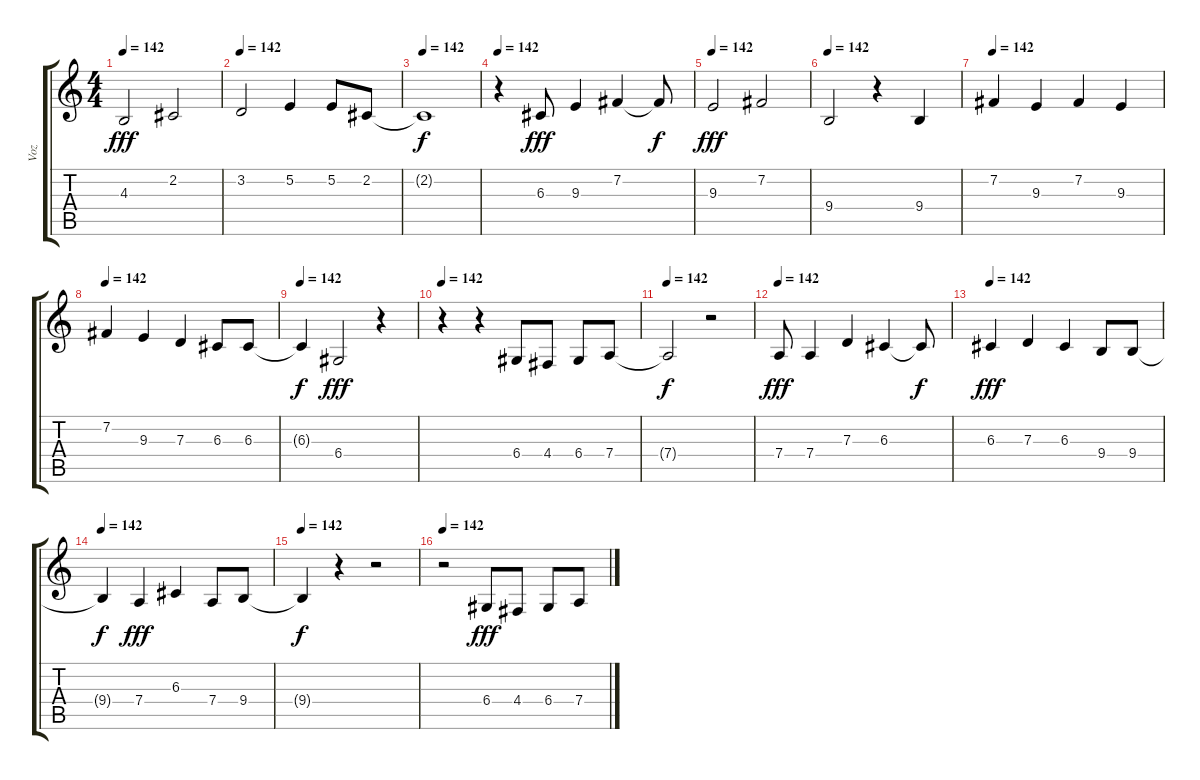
\track ("Voz" "Voz") {instrument lead1square}
\staff {score tabs}
\tuning (E4 B3 G3 D3 A2 E2) {hide}
\ts (4 4)
\tempo 142
\clef g2
\ks c
4.3.2{dy fff} 2.2.2 |
\tempo 142
3.2.2 5.2.4 5.2.8 2.2.8 |
\tempo 142
2.2{t}.1{dy f} |
\tempo 142
r.4 6.3.8{dy fff} 9.3.4 7.2.4 7.2{t}.8{dy f} |
\tempo 142
9.3.2{dy fff} 7.2.2 |
\tempo 142
9.4.2 r.4 9.4.4 |
\tempo 142
7.2.4 9.3.4 7.2.4 9.3.4 |
\tempo 142
7.2.4 9.3.4 7.3.4 6.3.8 6.3.8 |
\tempo 142
6.3{t}.4{dy f} 6.4.2{dy fff} r.4 |
\tempo 142
r.4 r.4 6.4.8 4.4.8 6.4.8 7.4.8 |
\tempo 142
7.4{t}.2{dy f} r.2 |
\tempo 142
7.4.8{dy fff} 7.4.4 7.3.4 6.3.4 6.3{t}.8{dy f} |
\tempo 142
6.3.4{dy fff} 7.3.4 6.3.4 9.4.8 9.4.8 |
\tempo 142
9.4{t}.4{dy f} 7.4.4{dy fff} 6.3.4 7.4.8 9.4.8 |
\tempo 142
9.4{t}.4{dy f} r.4 r.2 |
\tempo 142
r.2 6.4.8{dy fff} 4.4.8 6.4.8 7.4.8
